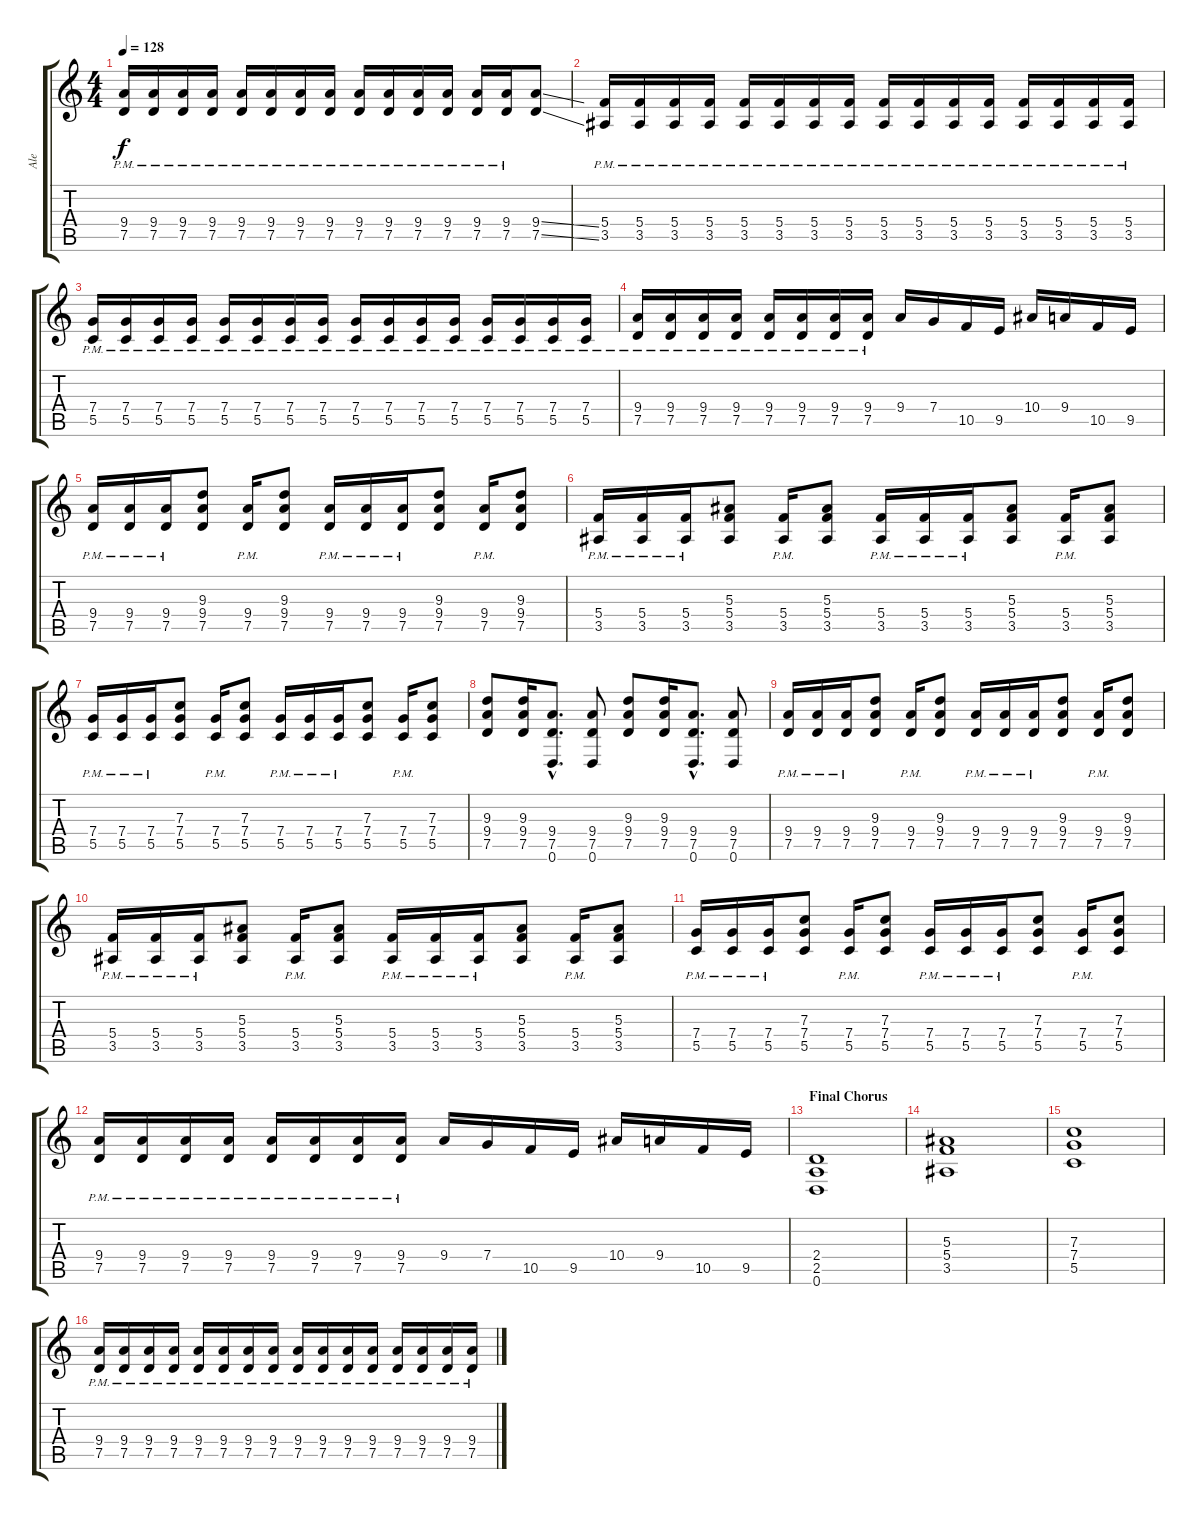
\track ("Ale" "Ale") {instrument overdrivenguitar}
\staff {score tabs}
\tuning (D4 A3 F3 C3 G2 D2) {hide}
\ts (4 4)
\tempo 128
\clef g2
\ks c
(9.4{pm} 7.5{pm}).16{dy f} (9.4{pm} 7.5{pm}).16 (9.4{pm} 7.5{pm}).16 (9.4{pm} 7.5{pm}).16 (9.4{pm} 7.5{pm}).16 (9.4{pm} 7.5{pm}).16 (9.4{pm} 7.5{pm}).16 (9.4{pm} 7.5{pm}).16 (9.4{pm} 7.5{pm}).16 (9.4{pm} 7.5{pm}).16 (9.4{pm} 7.5{pm}).16 (9.4{pm} 7.5{pm}).16 (9.4{pm} 7.5{pm}).16 (9.4{pm} 7.5{pm}).16 (9.4{ss} 7.5{ss}).8 |
(5.4{pm} 3.5{pm}).16 (5.4{pm} 3.5{pm}).16 (5.4{pm} 3.5{pm}).16 (5.4{pm} 3.5{pm}).16 (5.4{pm} 3.5{pm}).16 (5.4{pm} 3.5{pm}).16 (5.4{pm} 3.5{pm}).16 (5.4{pm} 3.5{pm}).16 (5.4{pm} 3.5{pm}).16 (5.4{pm} 3.5{pm}).16 (5.4{pm} 3.5{pm}).16 (5.4{pm} 3.5{pm}).16 (5.4{pm} 3.5{pm}).16 (5.4{pm} 3.5{pm}).16 (5.4{pm} 3.5{pm}).16 (5.4{pm} 3.5{pm}).16 |
(7.4{pm} 5.5{pm}).16 (7.4{pm} 5.5{pm}).16 (7.4{pm} 5.5{pm}).16 (7.4{pm} 5.5{pm}).16 (7.4{pm} 5.5{pm}).16 (7.4{pm} 5.5{pm}).16 (7.4{pm} 5.5{pm}).16 (7.4{pm} 5.5{pm}).16 (7.4{pm} 5.5{pm}).16 (7.4{pm} 5.5{pm}).16 (7.4{pm} 5.5{pm}).16 (7.4{pm} 5.5{pm}).16 (7.4{pm} 5.5{pm}).16 (7.4{pm} 5.5{pm}).16 (7.4{pm} 5.5{pm}).16 (7.4{pm} 5.5{pm}).16 |
(9.4{pm} 7.5{pm}).16 (9.4{pm} 7.5{pm}).16 (9.4{pm} 7.5{pm}).16 (9.4{pm} 7.5{pm}).16 (9.4{pm} 7.5{pm}).16 (9.4{pm} 7.5{pm}).16 (9.4{pm} 7.5{pm}).16 (9.4{pm} 7.5{pm}).16 9.4.16 7.4.16 10.5.16 9.5.16 10.4.16 9.4.16 10.5.16 9.5.16 |
(9.4{pm} 7.5{pm}).16 (9.4{pm} 7.5{pm}).16 (9.4{pm} 7.5{pm}).16 (9.3 9.4 7.5).8 (9.4{pm} 7.5{pm}).16 (9.3 9.4 7.5).8 (9.4{pm} 7.5{pm}).16 (9.4{pm} 7.5{pm}).16 (9.4{pm} 7.5{pm}).16 (9.3 9.4 7.5).8 (9.4{pm} 7.5{pm}).16 (9.3 9.4 7.5).8 |
(5.4{pm} 3.5{pm}).16 (5.4{pm} 3.5{pm}).16 (5.4{pm} 3.5{pm}).16 (5.3 5.4 3.5).8 (5.4{pm} 3.5{pm}).16 (5.3 5.4 3.5).8 (5.4{pm} 3.5{pm}).16 (5.4{pm} 3.5{pm}).16 (5.4{pm} 3.5{pm}).16 (5.3 5.4 3.5).8 (5.4{pm} 3.5{pm}).16 (5.3 5.4 3.5).8 |
(7.4{pm} 5.5{pm}).16 (7.4{pm} 5.5{pm}).16 (7.4{pm} 5.5{pm}).16 (7.3 7.4 5.5).8 (7.4{pm} 5.5{pm}).16 (7.3 7.4 5.5).8 (7.4{pm} 5.5{pm}).16 (7.4{pm} 5.5{pm}).16 (7.4{pm} 5.5{pm}).16 (7.3 7.4 5.5).8 (7.4{pm} 5.5{pm}).16 (7.3 7.4 5.5).8 |
(9.3 9.4 7.5).8 (9.3 9.4 7.5).16 (9.4{hac} 7.5{hac} 0.6{hac}).8{d} (9.4 7.5 0.6).8 (9.3 9.4 7.5).8 (9.3 9.4 7.5).16 (9.4{hac} 7.5{hac} 0.6{hac}).8{d} (9.4 7.5 0.6).8 |
(9.4{pm} 7.5{pm}).16 (9.4{pm} 7.5{pm}).16 (9.4{pm} 7.5{pm}).16 (9.3 9.4 7.5).8 (9.4{pm} 7.5{pm}).16 (9.3 9.4 7.5).8 (9.4{pm} 7.5{pm}).16 (9.4{pm} 7.5{pm}).16 (9.4{pm} 7.5{pm}).16 (9.3 9.4 7.5).8 (9.4{pm} 7.5{pm}).16 (9.3 9.4 7.5).8 |
(5.4{pm} 3.5{pm}).16 (5.4{pm} 3.5{pm}).16 (5.4{pm} 3.5{pm}).16 (5.3 5.4 3.5).8 (5.4{pm} 3.5{pm}).16 (5.3 5.4 3.5).8 (5.4{pm} 3.5{pm}).16 (5.4{pm} 3.5{pm}).16 (5.4{pm} 3.5{pm}).16 (5.3 5.4 3.5).8 (5.4{pm} 3.5{pm}).16 (5.3 5.4 3.5).8 |
(7.4{pm} 5.5{pm}).16 (7.4{pm} 5.5{pm}).16 (7.4{pm} 5.5{pm}).16 (7.3 7.4 5.5).8 (7.4{pm} 5.5{pm}).16 (7.3 7.4 5.5).8 (7.4{pm} 5.5{pm}).16 (7.4{pm} 5.5{pm}).16 (7.4{pm} 5.5{pm}).16 (7.3 7.4 5.5).8 (7.4{pm} 5.5{pm}).16 (7.3 7.4 5.5).8 |
(9.4{pm} 7.5{pm}).16 (9.4{pm} 7.5{pm}).16 (9.4{pm} 7.5{pm}).16 (9.4{pm} 7.5{pm}).16 (9.4{pm} 7.5{pm}).16 (9.4{pm} 7.5{pm}).16 (9.4{pm} 7.5{pm}).16 (9.4{pm} 7.5{pm}).16 9.4.16 7.4.16 10.5.16 9.5.16 10.4.16 9.4.16 10.5.16 9.5.16 |
\section ("" "Final Chorus")
(2.4 2.5 0.6).1 |
(5.3 5.4 3.5).1 |
(7.3 7.4 5.5).1 |
(9.4{pm} 7.5{pm}).16 (9.4{pm} 7.5{pm}).16 (9.4{pm} 7.5{pm}).16 (9.4{pm} 7.5{pm}).16 (9.4{pm} 7.5{pm}).16 (9.4{pm} 7.5{pm}).16 (9.4{pm} 7.5{pm}).16 (9.4{pm} 7.5{pm}).16 (9.4{pm} 7.5{pm}).16 (9.4{pm} 7.5{pm}).16 (9.4{pm} 7.5{pm}).16 (9.4{pm} 7.5{pm}).16 (9.4{pm} 7.5{pm}).16 (9.4{pm} 7.5{pm}).16 (9.4{pm} 7.5{pm}).16 (9.4{pm} 7.5{pm}).16
